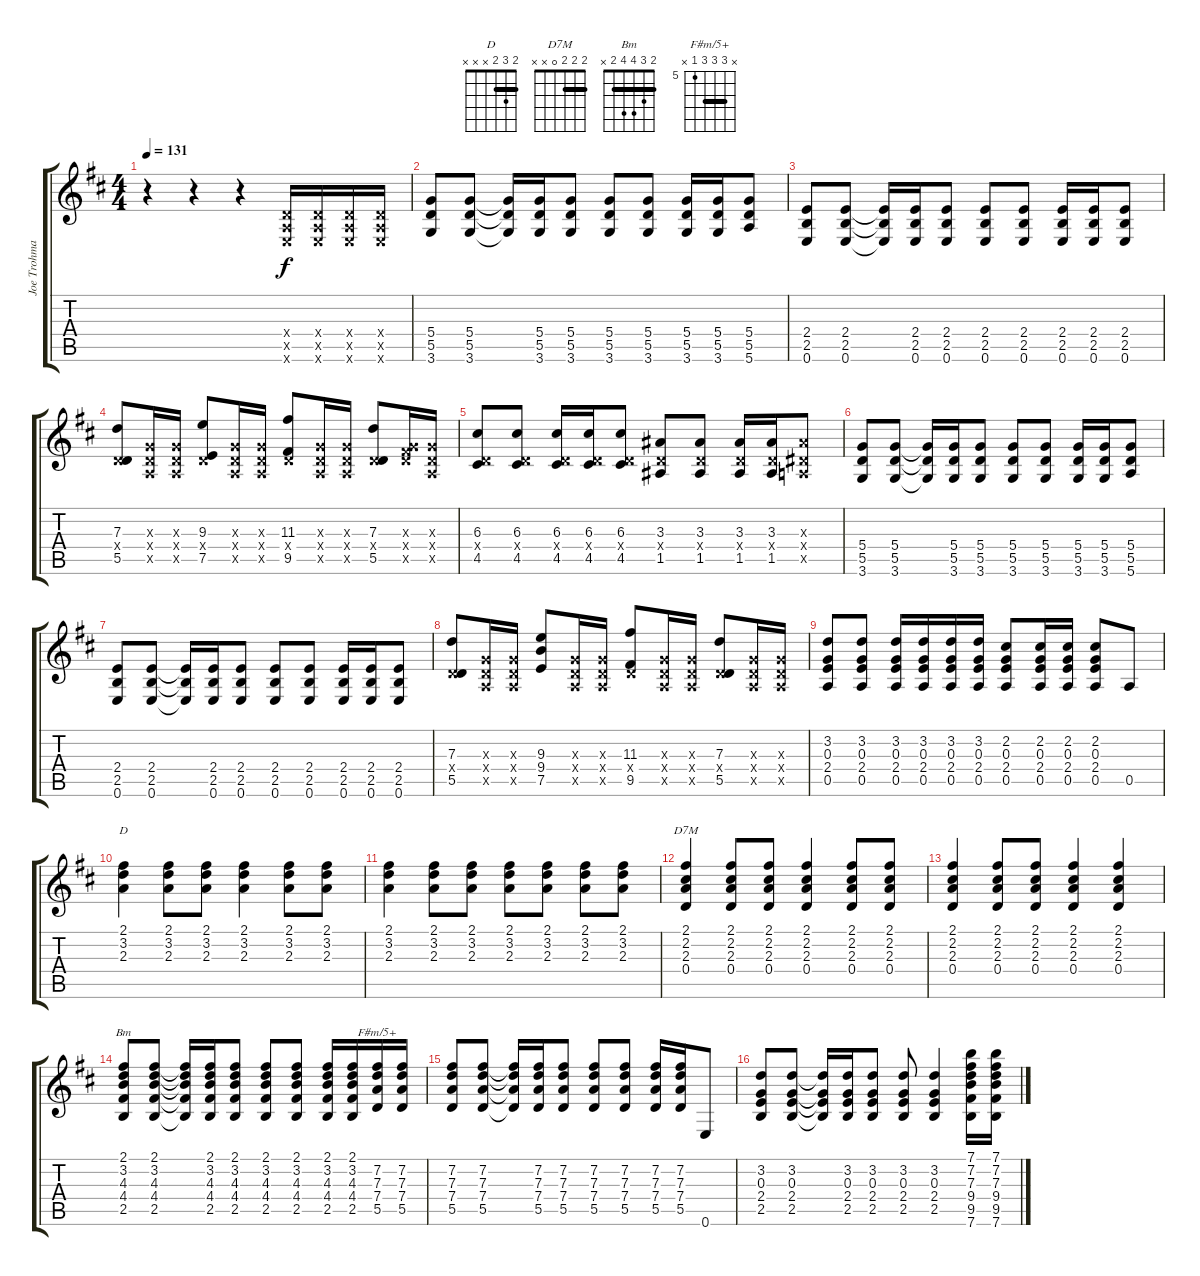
\track ("Joe Trohman" "Joe Trohma") {instrument distortionguitar}
\staff {score tabs}
\tuning (E4 B3 G3 D3 A2 E2) {hide}
\chord ("D" 2 3 2 x x x) {barre 2}
\chord ("D7M" 2 2 2 0 x x) {barre 2}
\chord ("Bm" 2 3 4 4 2 x) {barre 2}
\chord ("F#m/5+" x 7 7 7 5 x) {firstfret 5 barre 7}
\ts (4 4)
\tempo 131
\clef g2
\ks d
r.4{dy f} r.4 r.4 (0.4{x} 0.5{x} 0.6{x}).16 (0.4{x} 0.5{x} 0.6{x}).16 (0.4{x} 0.5{x} 0.6{x}).16 (0.4{x} 0.5{x} 0.6{x}).16 |
(5.4 5.5 3.6).8 (5.4 5.5 3.6).8 (5.4{t} 5.5{t} 3.6{t}).16 (5.4 5.5 3.6).16 (5.4 5.5 3.6).8 (5.4 5.5 3.6).8 (5.4 5.5 3.6).8 (5.4 5.5 3.6).16 (5.4 5.5 3.6).16 (5.4 5.5 5.6).8 |
(2.4 2.5 0.6).8 (2.4 2.5 0.6).8 (2.4{t} 2.5{t} 0.6{t}).16 (2.4 2.5 0.6).16 (2.4 2.5 0.6).8 (2.4 2.5 0.6).8 (2.4 2.5 0.6).8 (2.4 2.5 0.6).16 (2.4 2.5 0.6).16 (2.4 2.5 0.6).8 |
(7.3 0.4{x} 5.5).8 (0.3{x} 0.4{x} 0.5{x}).16 (0.3{x} 0.4{x} 0.5{x}).16 (9.3 0.4{x} 7.5).8 (0.3{x} 0.4{x} 0.5{x}).16 (0.3{x} 0.4{x} 0.5{x}).16 (11.3 0.4{x} 9.5).8 (0.3{x} 0.4{x} 0.5{x}).16 (0.3{x} 0.4{x} 0.5{x}).16 (7.3 0.4{x} 5.5).8 (0.3{x} 0.4{x} 9.5{x}).16 (0.3{x} 0.4{x} 0.5{x}).16 |
(6.3 0.4{x} 4.5).8 (6.3 0.4{x} 4.5).8 (6.3 0.4{x} 4.5).16 (6.3 0.4{x} 4.5).16 (6.3 0.4{x} 4.5).8 (3.3 0.4{x} 1.5).8 (3.3 0.4{x} 1.5).8 (3.3 0.4{x} 1.5).16 (3.3 0.4{x} 1.5).16 (3.3{x} 1.4{x} 0.5{x}).8 |
(5.4 5.5 3.6).8 (5.4 5.5 3.6).8 (5.4{t} 5.5{t} 3.6{t}).16 (5.4 5.5 3.6).16 (5.4 5.5 3.6).8 (5.4 5.5 3.6).8 (5.4 5.5 3.6).8 (5.4 5.5 3.6).16 (5.4 5.5 3.6).16 (5.4 5.5 5.6).8 |
(2.4 2.5 0.6).8 (2.4 2.5 0.6).8 (2.4{t} 2.5{t} 0.6{t}).16 (2.4 2.5 0.6).16 (2.4 2.5 0.6).8 (2.4 2.5 0.6).8 (2.4 2.5 0.6).8 (2.4 2.5 0.6).16 (2.4 2.5 0.6).16 (2.4 2.5 0.6).8 |
(7.3 0.4{x} 5.5).8 (0.3{x} 0.4{x} 0.5{x}).16 (0.3{x} 0.4{x} 0.5{x}).16 (9.3 9.4 7.5).8 (0.3{x} 0.4{x} 0.5{x}).16 (0.3{x} 0.4{x} 0.5{x}).16 (11.3 0.4{x} 9.5).8 (0.3{x} 0.4{x} 0.5{x}).16 (0.3{x} 0.4{x} 0.5{x}).16 (7.3 0.4{x} 5.5).8 (0.3{x} 0.4{x} 0.5{x}).16 (0.3{x} 0.4{x} 0.5{x}).16 |
(3.2 0.3 2.4 0.5).8 (3.2 0.3 2.4 0.5).8 (3.2 0.3 2.4 0.5).16 (3.2 0.3 2.4 0.5).16 (3.2 0.3 2.4 0.5).16 (3.2 0.3 2.4 0.5).16 (2.2 0.3 2.4 0.5).8 (2.2 0.3 2.4 0.5).16 (2.2 0.3 2.4 0.5).16 (2.2 0.3 2.4 0.5).8 0.5.8 |
(2.1 3.2 2.3).4{ch "D"} (2.1 3.2 2.3).8 (2.1 3.2 2.3).8 (2.1 3.2 2.3).4 (2.1 3.2 2.3).8 (2.1 3.2 2.3).8 |
(2.1 3.2 2.3).4 (2.1 3.2 2.3).8 (2.1 3.2 2.3).8 (2.1 3.2 2.3).8 (2.1 3.2 2.3).8 (2.1 3.2 2.3).8 (2.1 3.2 2.3).8 |
(2.1 2.2 2.3 0.4).4{ch "D7M"} (2.1 2.2 2.3 0.4).8 (2.1 2.2 2.3 0.4).8 (2.1 2.2 2.3 0.4).4 (2.1 2.2 2.3 0.4).8 (2.1 2.2 2.3 0.4).8 |
(2.1 2.2 2.3 0.4).4 (2.1 2.2 2.3 0.4).8 (2.1 2.2 2.3 0.4).8 (2.1 2.2 2.3 0.4).4 (2.1 2.2 2.3 0.4).4 |
(2.1 3.2 4.3 4.4 2.5).8{ch "Bm"} (2.1 3.2 4.3 4.4 2.5).8 (2.1{t} 3.2{t} 4.3{t} 4.4{t} 2.5{t}).16 (2.1 3.2 4.3 4.4 2.5).16 (2.1 3.2 4.3 4.4 2.5).8 (2.1 3.2 4.3 4.4 2.5).8 (2.1 3.2 4.3 4.4 2.5).8 (2.1 3.2 4.3 4.4 2.5).16 (2.1 3.2 4.3 4.4 2.5).16 (7.2 7.3 7.4 5.5).16{ch "F#m/5+"} (7.2 7.3 7.4 5.5).16 |
(7.2 7.3 7.4 5.5).8 (7.2 7.3 7.4 5.5).8 (7.2{t} 7.3{t} 7.4{t} 5.5{t}).16 (7.2 7.3 7.4 5.5).16 (7.2 7.3 7.4 5.5).8 (7.2 7.3 7.4 5.5).8 (7.2 7.3 7.4 5.5).8 (7.2 7.3 7.4 5.5).16 (7.2 7.3 7.4 5.5).16 0.6.8 |
(3.2 0.3 2.4 2.5).8 (3.2 0.3 2.4 2.5).8 (3.2{t} 0.3{t} 2.4{t} 2.5{t}).16 (3.2 0.3 2.4 2.5).16 (3.2 0.3 2.4 2.5).8 (3.2 0.3 2.4 2.5).8 (3.2 0.3 2.4 2.5).4 (7.1 7.2 7.3 9.4 9.5 7.6).16 (7.1 7.2 7.3 9.4 9.5 7.6).16
